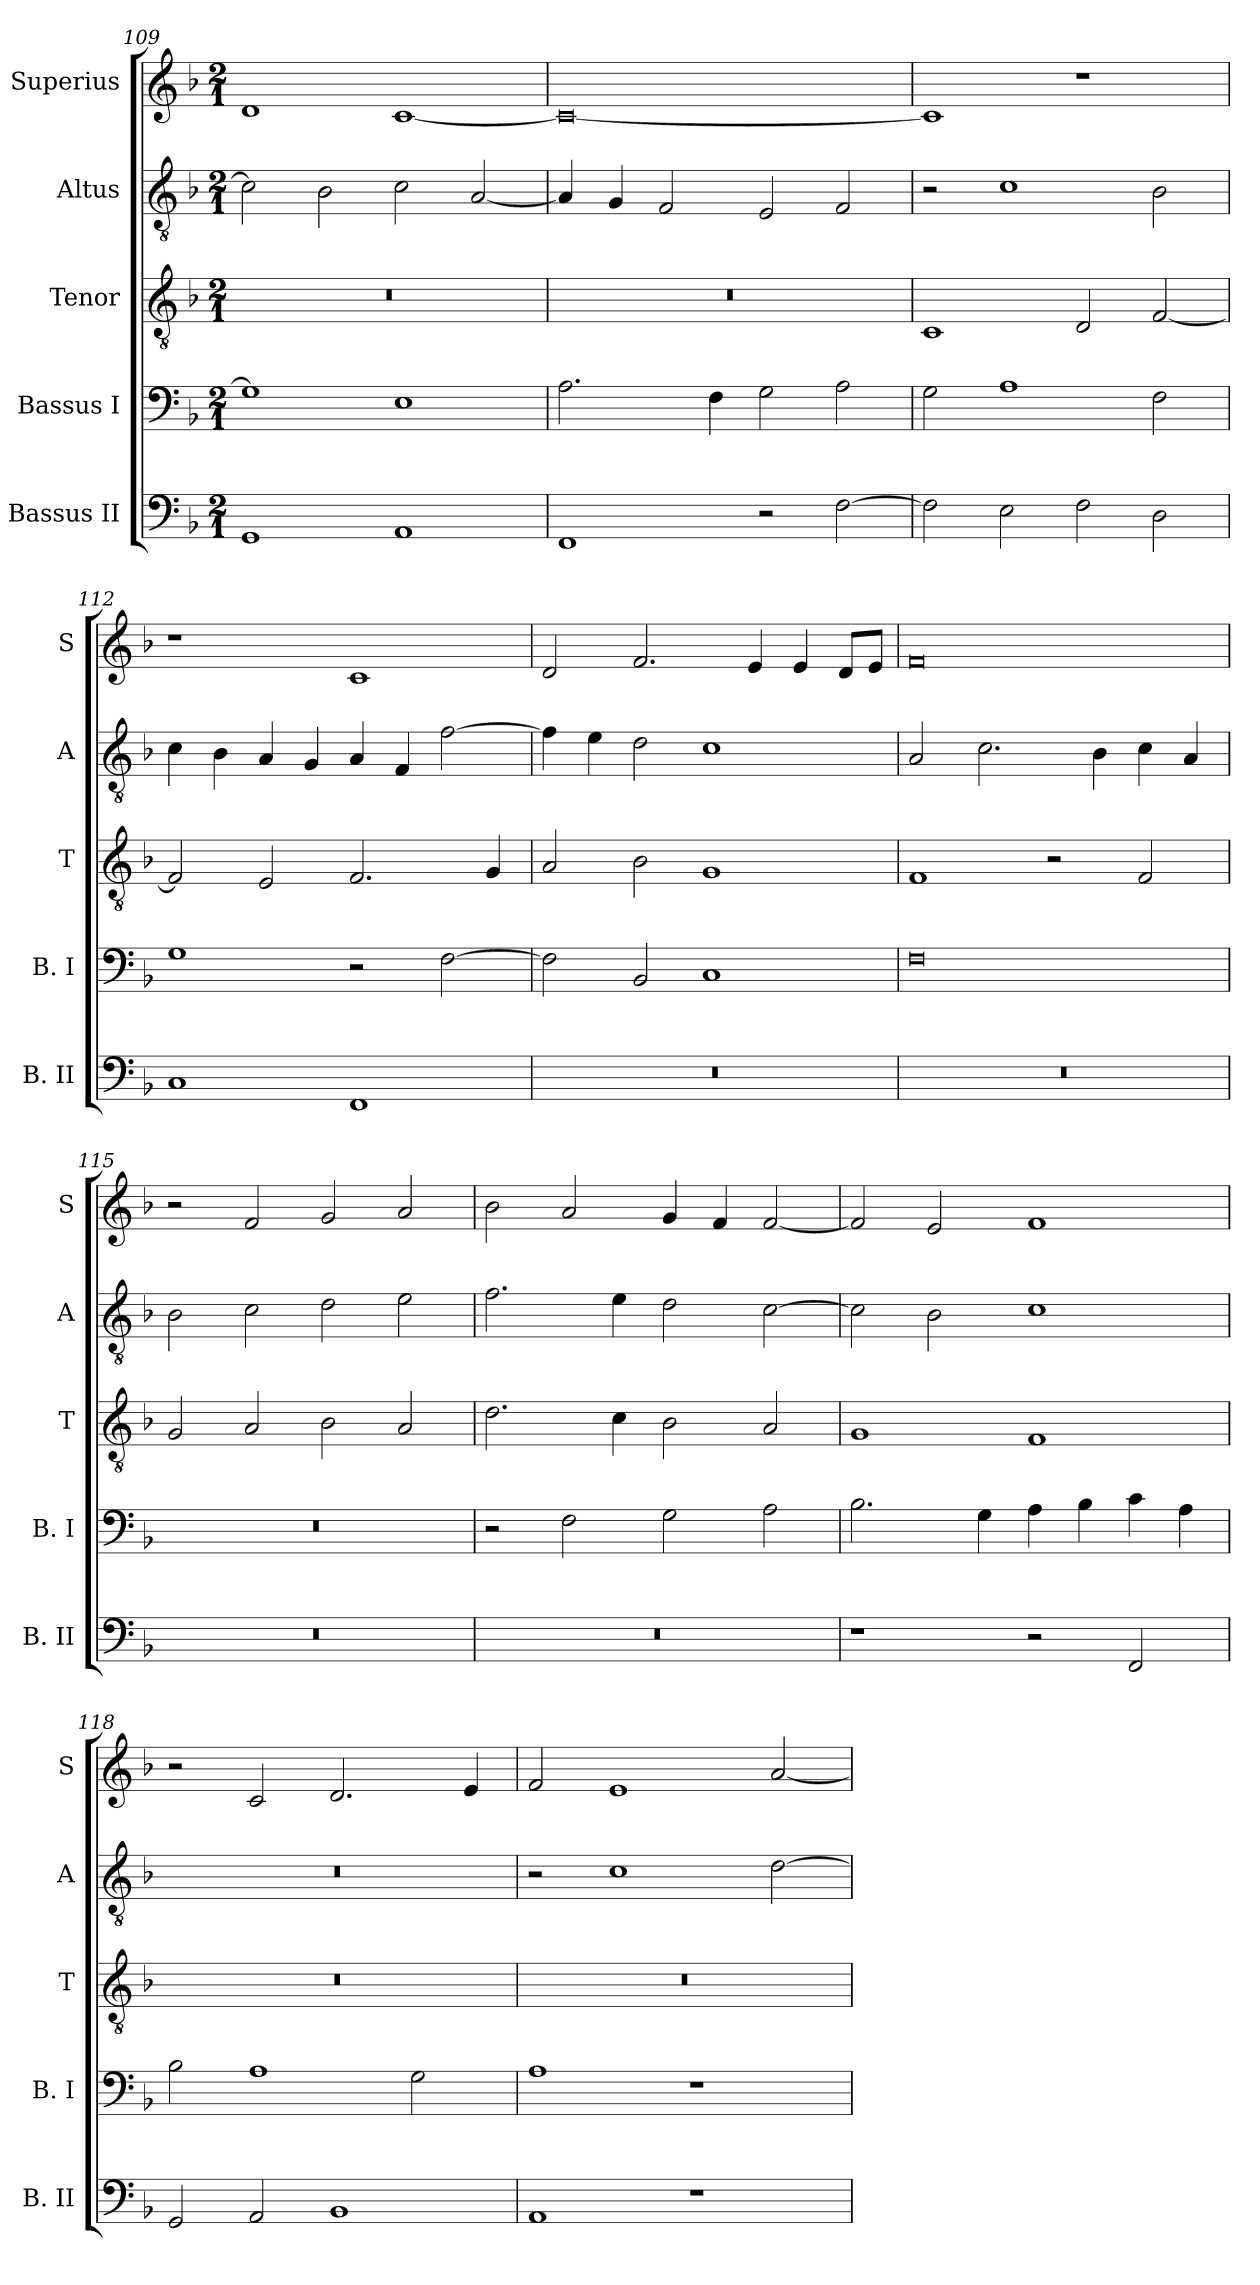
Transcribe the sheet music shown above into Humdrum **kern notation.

**kern	**kern	**kern	**kern	**kern
*part5	*part4	*part3	*part2	*part1
*staff5	*staff4	*staff3	*staff2	*staff1
*I"Bassus II	*I"Bassus I	*I"Tenor	*I"Altus	*I"Superius
*I'B. II	*I'B. I	*I'T	*I'A	*I'S
*clefF4	*clefF4	*clefGv2	*clefGv2	*clefG2
*k[b-]	*k[b-]	*k[b-]	*k[b-]	*k[b-]
*F:	*F:	*F:	*F:	*F:
*M2/1	*M2/1	*M2/1	*M2/1	*M2/1
=109	=109	=109	=109	=109
1GG	1G]	0r	2c]	1d
.	.	.	2B-	.
1AA	1E	.	2c	[1c
.	.	.	[2A	.
=110	=110	=110	=110	=110
1FF	2.A	0r	4A]	0c_
.	.	.	4G	.
.	.	.	2F	.
.	4F	.	.	.
2r	2G	.	2E	.
[2F	2A	.	2F	.
=111	=111	=111	=111	=111
2F]	2G	1C	2r	1c]
2E	1A	.	1c	.
2F	.	2D	.	1r
2D	2F	[2F	2B-	.
=112	=112	=112	=112	=112
1C	1G	2F]	4c	1r
.	.	.	4B-	.
.	.	2E	4A	.
.	.	.	4G	.
1FF	2r	2.F	4A	1c
.	.	.	4F	.
.	[2F	.	[2f	.
.	.	4G	.	.
=113	=113	=113	=113	=113
0r	2F]	2A	4f]	2d
.	.	.	4e	.
.	2BB-	2B-	2d	2.f
.	1C	1G	1c	.
.	.	.	.	4e
.	.	.	.	4e
.	.	.	.	8dL
.	.	.	.	8eJ
=114	=114	=114	=114	=114
0r	0F	1F	2A	0f
.	.	.	2.c	.
.	.	2r	.	.
.	.	.	4B-	.
.	.	2F	4c	.
.	.	.	4A	.
=115	=115	=115	=115	=115
0r	0r	2G	2B-	2r
.	.	2A	2c	2f
.	.	2B-	2d	2g
.	.	2A	2e	2a
=116	=116	=116	=116	=116
0r	2r	2.d	2.f	2b-
.	2F	.	.	2a
.	.	4c	4e	.
.	2G	2B-	2d	4g
.	.	.	.	4f
.	2A	2A	[2c	[2f
=117	=117	=117	=117	=117
1r	2.B-	1G	2c]	2f]
.	.	.	2B-	2e
.	4G	.	.	.
2r	4A	1F	1c	1f
.	4B-	.	.	.
2FF	4c	.	.	.
.	4A	.	.	.
=118	=118	=118	=118	=118
2GG	2B-	0r	0r	2r
2AA	1A	.	.	2c
1BB-	.	.	.	2.d
.	2G	.	.	.
.	.	.	.	4e
=119	=119	=119	=119	=119
1AA	1A	0r	2r	2f
.	.	.	1c	1e
1r	1r	.	.	.
.	.	.	[2d	[2a
=	=	=	=	=
*-	*-	*-	*-	*-
